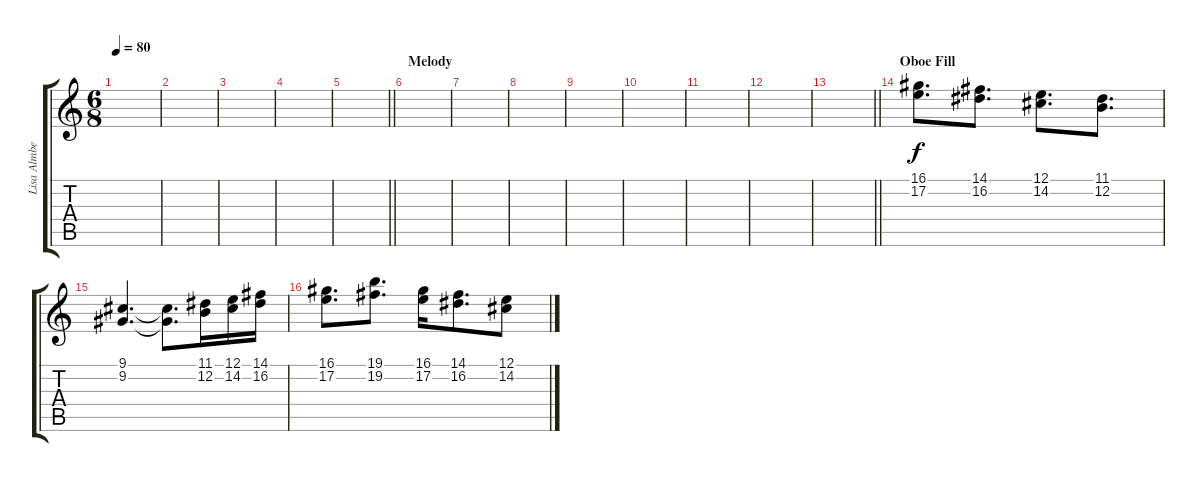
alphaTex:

\track ("Lisa Almberg" "Lisa Almbe") {instrument oboe}
\staff {score tabs}
\tuning (E4 B3 G3 D3 A2 E2) {hide}
\ts (6 8)
\tempo 80
\clef g2
\ks c
|
|
|
|
\barLineRight lightlight
|
\section ("" "Melody")
|
|
|
|
|
|
|
\barLineRight lightlight
|
\section ("" "Oboe Fill")
(16.1 17.2).8{d} (14.1 16.2).8{d} (12.1 14.2).8{d} (11.1 12.2).8{d} |
(9.1 9.2).4{d} (9.1{t} 9.2{t}).8{d} (11.1 12.2).16 (12.1 14.2).16 (14.1 16.2).16 |
(16.1 17.2).8{d} (19.1 19.2).8{d} (16.1 17.2).16 (14.1 16.2).8{d} (12.1 14.2).8
